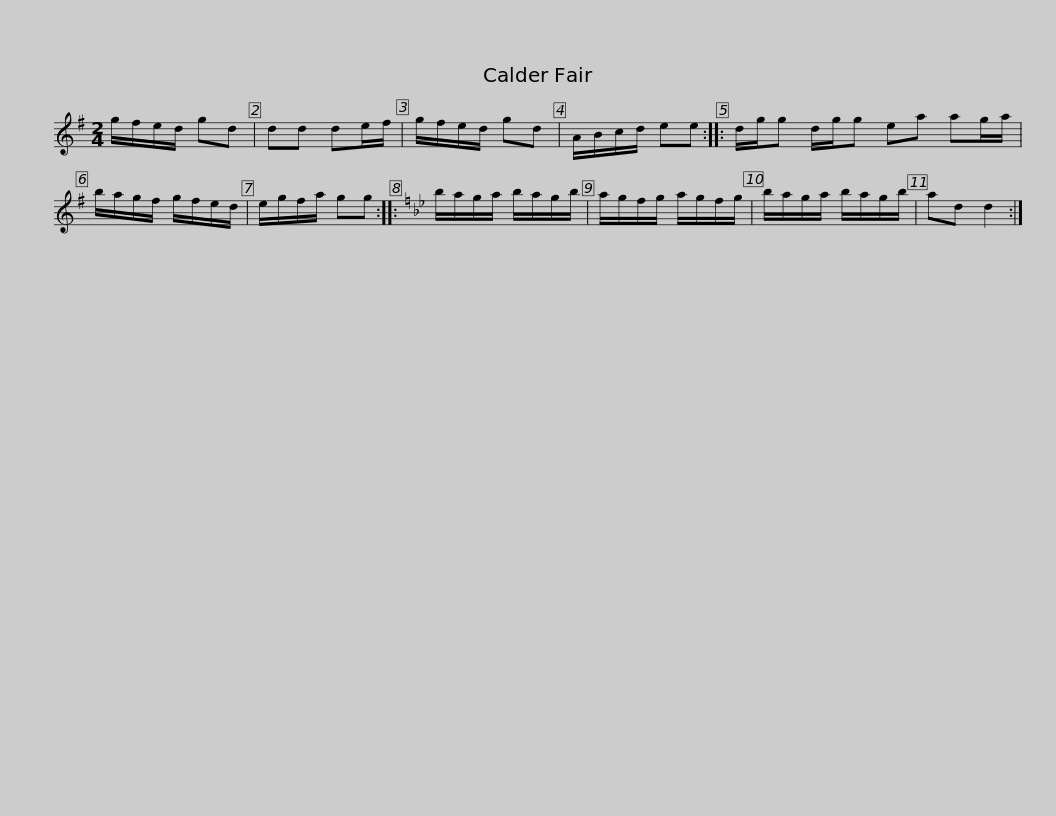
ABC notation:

X:1
L:1/8
M:2/4
I:linebreak $
K:G
V:1 treble
V:1
 g/f/e/d/ gd | dd de/f/ | g/f/e/d/ gd | A/B/c/d/ ee :: d/g/g d/g/g ea ag/a/ | %5
 b/a/g/f/ g/f/e/d/ |$ e/g/f/a/ gg ::[K:Gmin] b/a/g/a/ b/a/g/b/ | a/g/f/g/ a/g/f/g/ | b/a/g/a/ b/a/g/b/ | %10
 ad d2 :| %11
